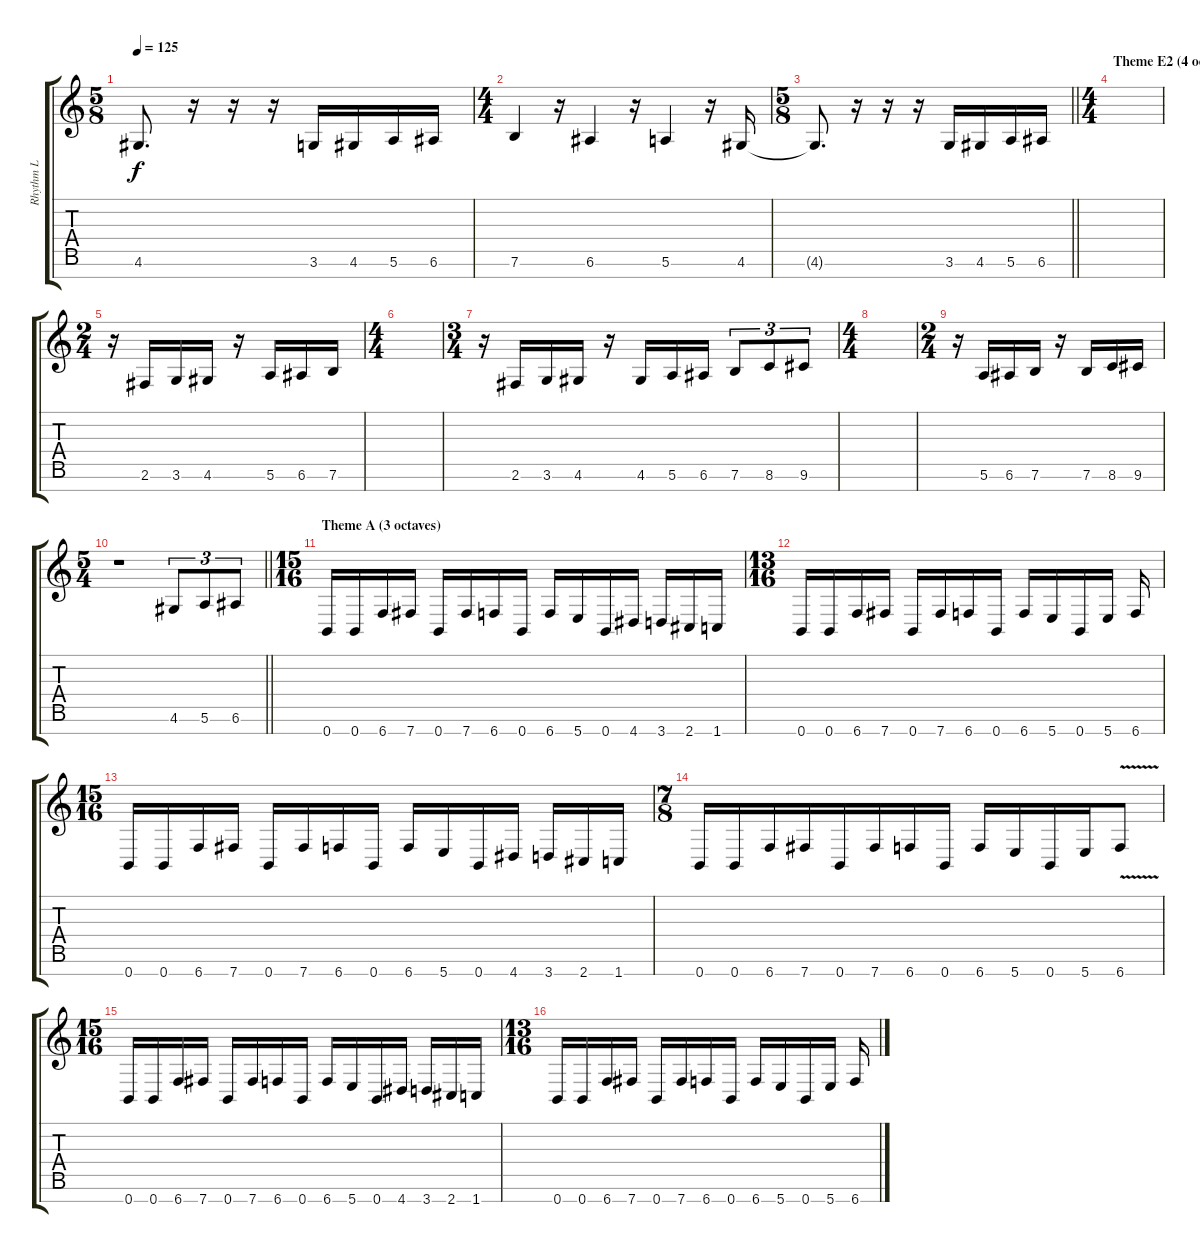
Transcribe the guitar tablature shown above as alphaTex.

\track ("Rhythm L" "Rhythm L") {instrument distortionguitar}
\staff {score tabs}
\tuning (E4 B3 G3 D3 A2 E2 B1) {hide}
\ts (5 8)
\tempo 125
\clef g2
\ks c
4.6{t}.8{d dy f} r.16 r.16 r.16 3.6.16 4.6.16 5.6.16 6.6.16 |
\ts (4 4)
7.6.4 r.16 6.6.4 r.16 5.6.4 r.16 4.6.16 |
\ts (5 8)
\barLineRight lightlight
4.6{t}.8{d} r.16 r.16 r.16 3.6.16 4.6.16 5.6.16 6.6.16 |
\ts (4 4)
\section ("" "Theme E2 (4 octaves)")
|
\ts (2 4)
r.16 2.6.16 3.6.16 4.6.16 r.16 5.6.16 6.6.16 7.6.16 |
\ts (4 4)
|
\ts (3 4)
r.16 2.6.16 3.6.16 4.6.16 r.16 4.6.16 5.6.16 6.6.16 7.6.8{tu (3 2)} 8.6.8{tu (3 2)} 9.6.8{tu (3 2)} |
\ts (4 4)
|
\ts (2 4)
r.16 5.6.16 6.6.16 7.6.16 r.16 7.6.16 8.6.16 9.6.16 |
\ts (5 4)
\barLineRight lightlight
r.1 4.6.8{tu (3 2)} 5.6.8{tu (3 2)} 6.6.8{tu (3 2)} |
\ts (15 16)
\section ("" "Theme A (3 octaves)")
0.7.16 0.7.16 6.7.16 7.7.16 0.7.16 7.7.16 6.7.16 0.7.16 6.7.16 5.7.16 0.7.16 4.7.16 3.7.16 2.7.16 1.7.16 |
\ts (13 16)
0.7.16 0.7.16 6.7.16 7.7.16 0.7.16 7.7.16 6.7.16 0.7.16 6.7.16 5.7.16 0.7.16 5.7.16 6.7.16 |
\ts (15 16)
0.7.16 0.7.16 6.7.16 7.7.16 0.7.16 7.7.16 6.7.16 0.7.16 6.7.16 5.7.16 0.7.16 4.7.16 3.7.16 2.7.16 1.7.16 |
\ts (7 8)
0.7.16 0.7.16 6.7.16 7.7.16 0.7.16 7.7.16 6.7.16 0.7.16 6.7.16 5.7.16 0.7.16 5.7.16 6.7{v}.8 |
\ts (15 16)
0.7.16 0.7.16 6.7.16 7.7.16 0.7.16 7.7.16 6.7.16 0.7.16 6.7.16 5.7.16 0.7.16 4.7.16 3.7.16 2.7.16 1.7.16 |
\ts (13 16)
0.7.16 0.7.16 6.7.16 7.7.16 0.7.16 7.7.16 6.7.16 0.7.16 6.7.16 5.7.16 0.7.16 5.7.16 6.7.16
